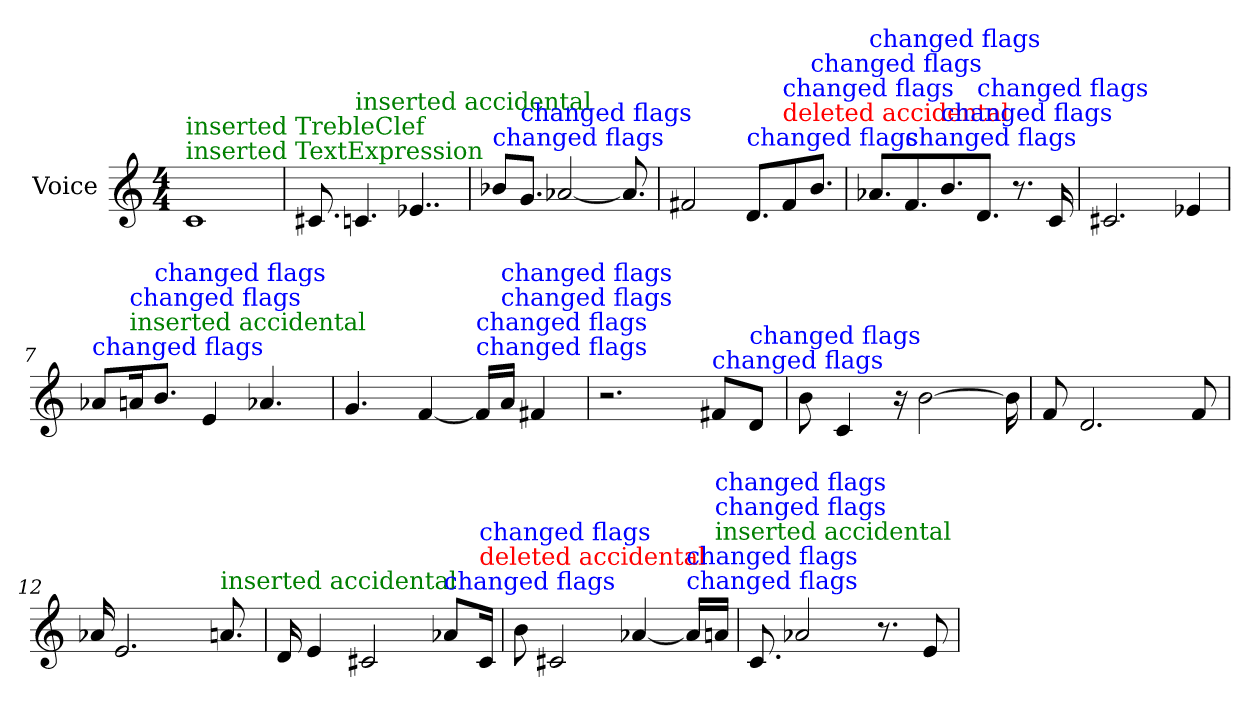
**kern
*part1
*staff1
*I"Voice
*I'Voice
*clefG2
*M4/4
=1
!LO:TX:color=#008000:t=inserted TextExpression
!LO:TX:color=#008000:t=inserted TrebleClef
1c
=2
8.c#X/
!LO:TX:color=#008000:t=inserted accidental
4.cni/
4..e-X/
=3
!LO:TX:color=#0000FF:t=changed flags
8b-Xj/L
!LO:TX:color=#0000FF:t=changed flags
8.gj/J
[<2a-X/
8.a-/]
=4
2f#X/
!LO:TX:color=#0000FF:t=changed flags
8.dj/L
!LO:TX:color=#FF0000:t=deleted accidental
!LO:TX:color=#0000FF:t=changed flags
8f#j/
!LO:TX:color=#0000FF:t=changed flags
8.bj/J
=5
!LO:TX:color=#0000FF:t=changed flags
8.a-Xj/L
!LO:TX:color=#0000FF:t=changed flags
8.fj/
!LO:TX:color=#0000FF:t=changed flags
8.bj/
!LO:TX:color=#0000FF:t=changed flags
8.dj/J
8.r
16c/
=6
2.c#X/
4e-X/
=7
!LO:TX:color=#0000FF:t=changed flags
8a-Xj/L
!LO:TX:color=#008000:t=inserted accidental
!LO:TX:color=#0000FF:t=changed flags
16anj/K
!LO:TX:color=#0000FF:t=changed flags
8.bj/J
4e/
4.a-X/
!!LO:LB:g=z
=8
4.g/
[<4f/
!LO:TX:color=#0000FF:t=changed flags
!LO:TX:color=#0000FF:t=changed flags
16fj/LL]
!LO:TX:color=#0000FF:t=changed flags
!LO:TX:color=#0000FF:t=changed flags
16aj/JJ
4f#X/
=9
2.rcc
!LO:TX:color=#0000FF:t=changed flags
8f#Xj/L
!LO:TX:color=#0000FF:t=changed flags
8dj/J
=10
8b\
4c/
16ra
[>2b\
16b\]
=11
8f/
2.d/
8f/
=12
16a-X/
2.e/
!LO:TX:color=#008000:t=inserted accidental
8.ani/
=13
16d/
4e/
2c#X/
!LO:TX:color=#0000FF:t=changed flags
8a-Xj/L
!LO:TX:color=#FF0000:t=deleted accidental
!LO:TX:color=#0000FF:t=changed flags
16c#j/Jk
=14
8b\
2c#X/
[<4a-X/
!LO:TX:color=#0000FF:t=changed flags
!LO:TX:color=#0000FF:t=changed flags
16a-j/LL]
!LO:TX:color=#008000:t=inserted accidental
!LO:TX:color=#0000FF:t=changed flags
!LO:TX:color=#0000FF:t=changed flags
16anj/JJ
!!LO:LB:g=z
=15
8.c/
2a-X/
8.r
8e/
=
*-
